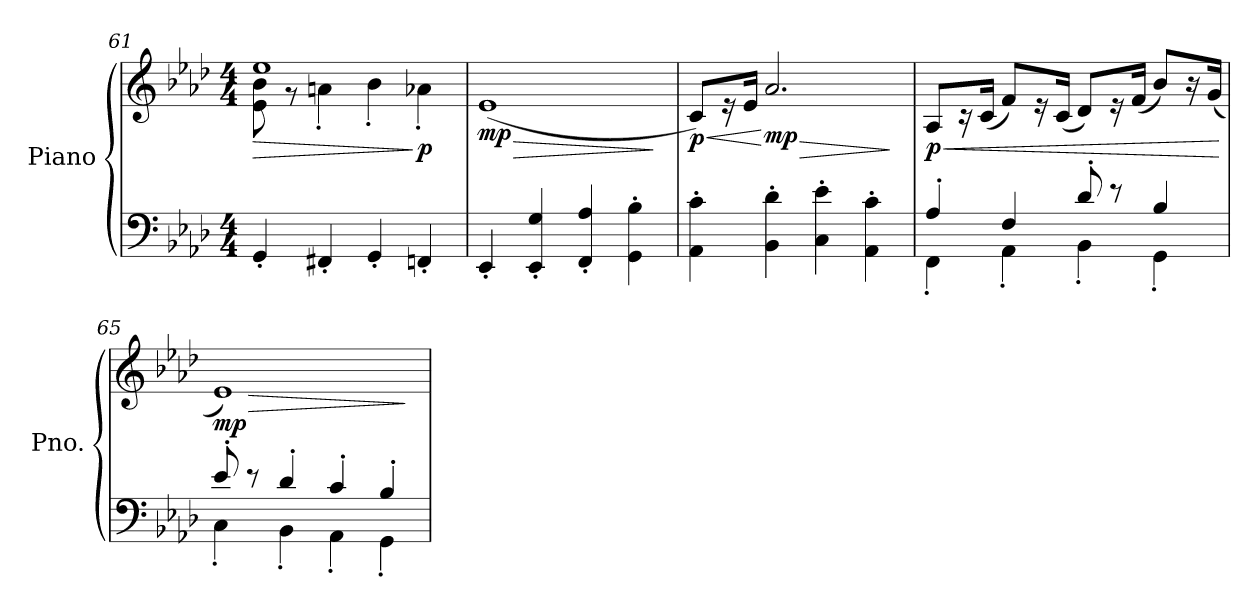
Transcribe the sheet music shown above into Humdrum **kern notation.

**kern	**kern	**dynam
*part1	*part1	*part1
*staff2	*staff1	*staff1/2
*I"Piano	*	*
*I'Pno.	*	*
*clefF4	*clefG2	*
*k[b-e-a-d-]	*k[b-e-a-d-]	*
*M4/4	*M4/4	*
=61	=61	=61
!	!	!LO:HP:b
*	*^	*
4GG'/	1ee-	8e-\ 8b-\	>
.	.	8r	.
4FF#X'/	.	4an'\	.
4GG'/	.	4b-'\	.
!	!	!	!LO:DY:n=1:b
4FFn'/	.	4a-X'\	] p
=62	=62	=62	=62
!	!	!	!LO:HP:b
!	!	!	!LO:DY:n=1:b
*	*v	*v	*
4EE-'/	(1e-	> mp
4EE-/' 4G/'	.	.
4FF/' 4A-/'	.	.
4GG\' 4B-\'	.	.
.	.	]
=63	=63	=63
!	!	!LO:HP:b
!	!	!LO:DY:n=1:b
4AA-\' 4c\'	8c/L)	< p
.	16r	.
.	16e-/Jk	.
!	!	!LO:HP:n=1:b
!	!	!LO:DY:n=2:b
4BB-\' 4d-\'	2.a-/	[ > mp
4C\' 4e-\'	.	.
4AA-\' 4c\'	.	.
.	.	]
!!LO:LB:g=z
=64	=64	=64
*^	*	*
!	!	!	!LO:HP:b
!	!	!	!LO:DY:n=1:b
4A-'/	4FF'\	8A-/L	< p
.	.	16r	.
.	.	(16c/Jk	.
4F/	4AA-'\	8f/L)	.
.	.	16r	.
.	.	(16c/Jk	.
8d-'/	4BB-'\	8d-/L)	.
8r	.	16r	.
.	.	(16f/Jk	.
4B-/	4GG'\	8b-/L)	.
.	.	16r	.
.	.	(16g/Jk	.
*v	*v	*	*
.	.	[
=65	=65	=65
*^	*	*
!	!	!	!LO:HP:b
!	!	!	!LO:DY:n=1:b
8e-'/	4C'\	1e-)	> mp
8r	.	.	.
4d-'/	4BB-'\	.	.
4c'/	4AA-'\	.	.
4B-'/	4GG'\	.	.
*v	*v	*	*
.	.	]
=	=	=
*-	*-	*-
